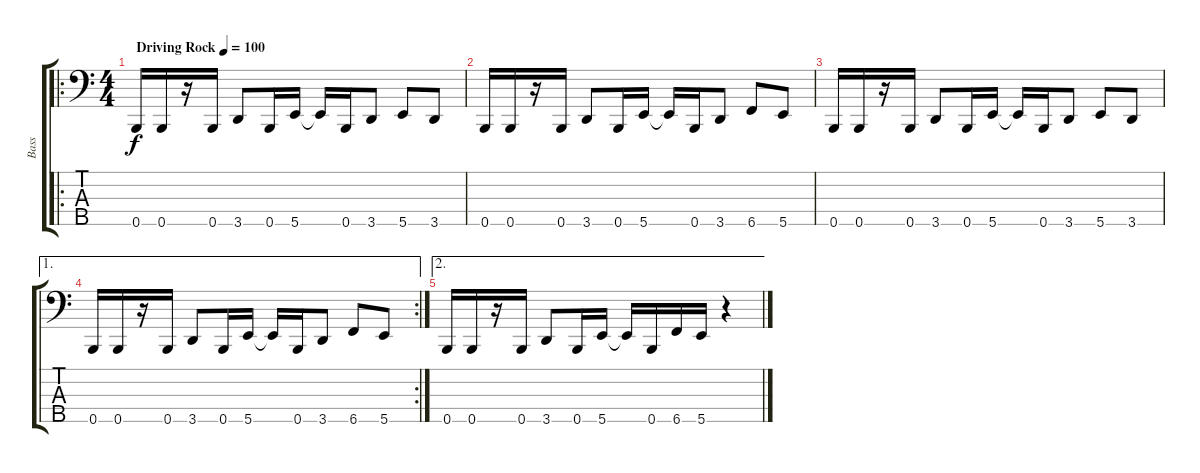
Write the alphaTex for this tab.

\track ("Bass" "Bass") {instrument electricbassfinger}
\staff {score tabs}
\tuning (G2 D2 A1 E1 B0) {hide}
\ro
\ts (4 4)
\tempo (100 "Driving Rock")
\clef f4
\ks c
0.5.16{dy f instrument electricbassfinger} 0.5.16 r.16 0.5.16 3.5.8 0.5.16 5.5.16 5.5{t}.16 0.5.16 3.5.8 5.5.8 3.5.8 |
0.5.16 0.5.16 r.16 0.5.16 3.5.8 0.5.16 5.5.16 5.5{t}.16 0.5.16 3.5.8 6.5.8 5.5.8 |
0.5.16 0.5.16 r.16 0.5.16 3.5.8 0.5.16 5.5.16 5.5{t}.16 0.5.16 3.5.8 5.5.8 3.5.8 |
\ae 1
\rc 2
0.5.16 0.5.16 r.16 0.5.16 3.5.8 0.5.16 5.5.16 5.5{t}.16 0.5.16 3.5.8 6.5.8 5.5.8 |
\ae 2
0.5.16 0.5.16 r.16 0.5.16 3.5.8 0.5.16 5.5.16 5.5{t}.16 0.5.16 6.5.16 5.5.16 r.4
